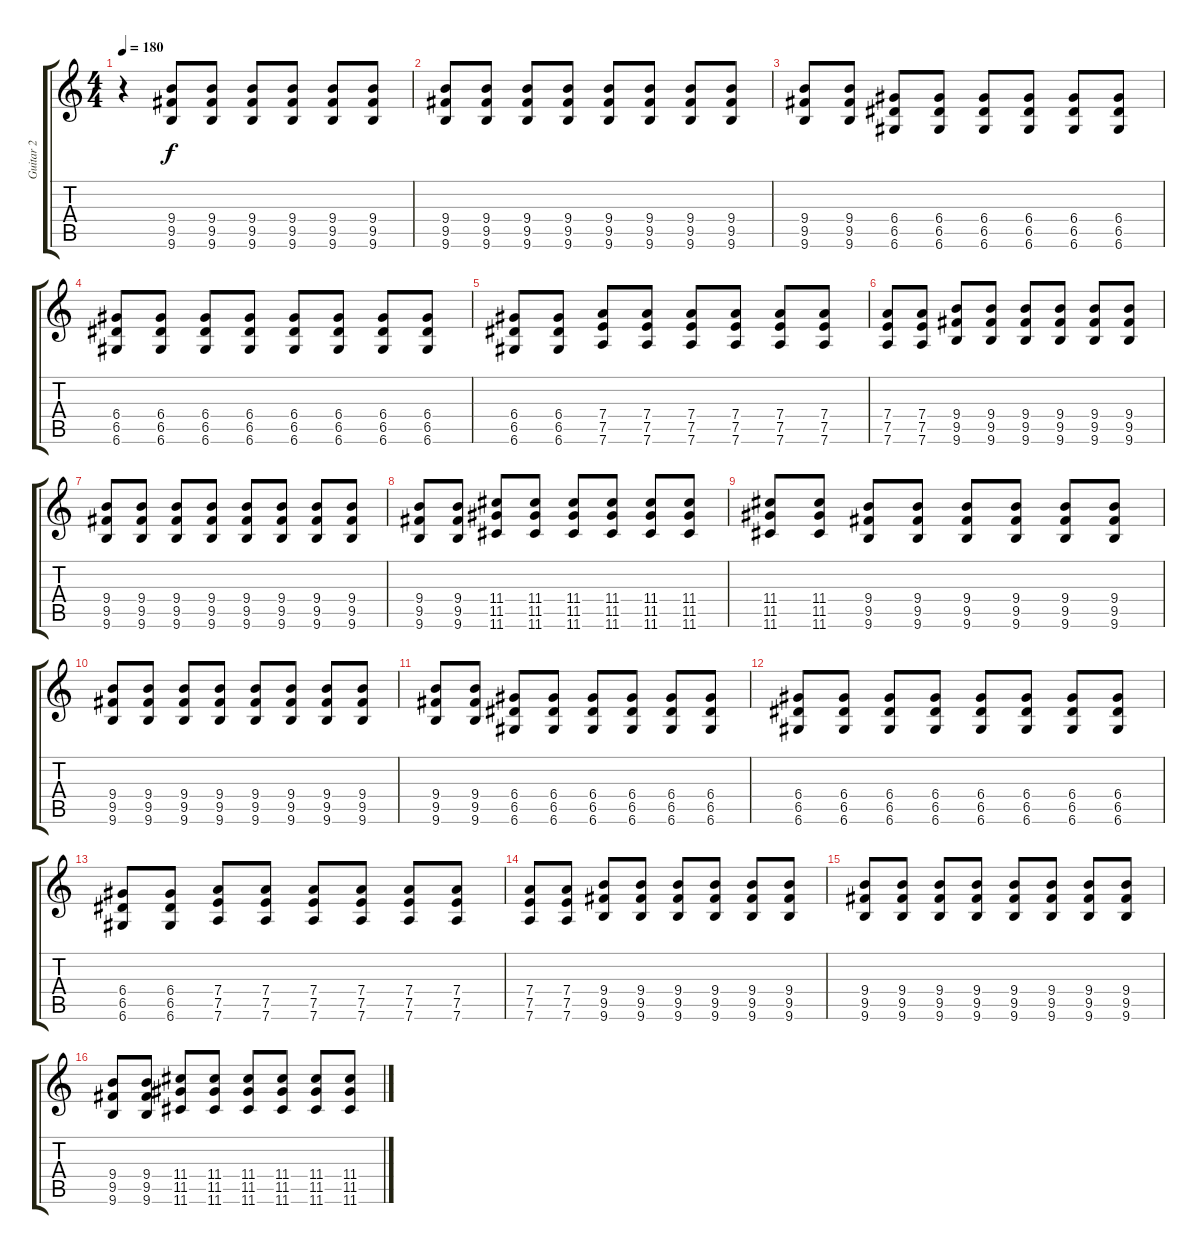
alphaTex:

\track ("Guitar 2" "Guitar 2") {instrument distortionguitar}
\staff {score tabs}
\tuning (E4 B3 G3 D3 A2 D2) {hide}
\ts (4 4)
\tempo 180
\clef g2
\ks c
r.4{dy f volume 10 instrument distortionguitar} (9.4 9.5 9.6).8 (9.4 9.5 9.6).8 (9.4 9.5 9.6).8 (9.4 9.5 9.6).8 (9.4 9.5 9.6).8 (9.4 9.5 9.6).8 |
(9.4 9.5 9.6).8 (9.4 9.5 9.6).8 (9.4 9.5 9.6).8 (9.4 9.5 9.6).8 (9.4 9.5 9.6).8 (9.4 9.5 9.6).8 (9.4 9.5 9.6).8 (9.4 9.5 9.6).8 |
(9.4 9.5 9.6).8 (9.4 9.5 9.6).8 (6.4 6.5 6.6).8 (6.4 6.5 6.6).8 (6.4 6.5 6.6).8 (6.4 6.5 6.6).8 (6.4 6.5 6.6).8 (6.4 6.5 6.6).8 |
(6.4 6.5 6.6).8 (6.4 6.5 6.6).8 (6.4 6.5 6.6).8 (6.4 6.5 6.6).8 (6.4 6.5 6.6).8 (6.4 6.5 6.6).8 (6.4 6.5 6.6).8 (6.4 6.5 6.6).8 |
(6.4 6.5 6.6).8 (6.4 6.5 6.6).8 (7.4 7.5 7.6).8 (7.4 7.5 7.6).8 (7.4 7.5 7.6).8 (7.4 7.5 7.6).8 (7.4 7.5 7.6).8 (7.4 7.5 7.6).8 |
(7.4 7.5 7.6).8 (7.4 7.5 7.6).8 (9.4 9.5 9.6).8 (9.4 9.5 9.6).8 (9.4 9.5 9.6).8 (9.4 9.5 9.6).8 (9.4 9.5 9.6).8 (9.4 9.5 9.6).8 |
(9.4 9.5 9.6).8 (9.4 9.5 9.6).8 (9.4 9.5 9.6).8 (9.4 9.5 9.6).8 (9.4 9.5 9.6).8 (9.4 9.5 9.6).8 (9.4 9.5 9.6).8 (9.4 9.5 9.6).8 |
(9.4 9.5 9.6).8 (9.4 9.5 9.6).8 (11.4 11.5 11.6).8 (11.4 11.5 11.6).8 (11.4 11.5 11.6).8 (11.4 11.5 11.6).8 (11.4 11.5 11.6).8 (11.4 11.5 11.6).8 |
(11.4 11.5 11.6).8 (11.4 11.5 11.6).8 (9.4 9.5 9.6).8 (9.4 9.5 9.6).8 (9.4 9.5 9.6).8 (9.4 9.5 9.6).8 (9.4 9.5 9.6).8 (9.4 9.5 9.6).8 |
(9.4 9.5 9.6).8 (9.4 9.5 9.6).8 (9.4 9.5 9.6).8 (9.4 9.5 9.6).8 (9.4 9.5 9.6).8 (9.4 9.5 9.6).8 (9.4 9.5 9.6).8 (9.4 9.5 9.6).8 |
(9.4 9.5 9.6).8 (9.4 9.5 9.6).8 (6.4 6.5 6.6).8 (6.4 6.5 6.6).8 (6.4 6.5 6.6).8 (6.4 6.5 6.6).8 (6.4 6.5 6.6).8 (6.4 6.5 6.6).8 |
(6.4 6.5 6.6).8 (6.4 6.5 6.6).8 (6.4 6.5 6.6).8 (6.4 6.5 6.6).8 (6.4 6.5 6.6).8 (6.4 6.5 6.6).8 (6.4 6.5 6.6).8 (6.4 6.5 6.6).8 |
(6.4 6.5 6.6).8 (6.4 6.5 6.6).8 (7.4 7.5 7.6).8 (7.4 7.5 7.6).8 (7.4 7.5 7.6).8 (7.4 7.5 7.6).8 (7.4 7.5 7.6).8 (7.4 7.5 7.6).8 |
(7.4 7.5 7.6).8 (7.4 7.5 7.6).8 (9.4 9.5 9.6).8 (9.4 9.5 9.6).8 (9.4 9.5 9.6).8 (9.4 9.5 9.6).8 (9.4 9.5 9.6).8 (9.4 9.5 9.6).8 |
(9.4 9.5 9.6).8 (9.4 9.5 9.6).8 (9.4 9.5 9.6).8 (9.4 9.5 9.6).8 (9.4 9.5 9.6).8 (9.4 9.5 9.6).8 (9.4 9.5 9.6).8 (9.4 9.5 9.6).8 |
(9.4 9.5 9.6).8 (9.4 9.5 9.6).8 (11.4 11.5 11.6).8 (11.4 11.5 11.6).8 (11.4 11.5 11.6).8 (11.4 11.5 11.6).8 (11.4 11.5 11.6).8 (11.4 11.5 11.6).8
